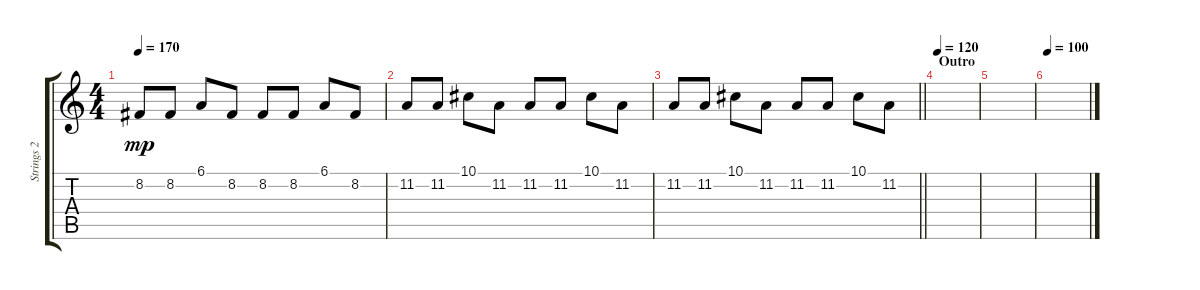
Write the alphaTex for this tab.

\track ("Strings 2" "Strings 2") {instrument viola}
\staff {score tabs}
\tuning (Eb4 Bb3 Gb3 Db3 Ab2 Eb2) {hide}
\ts (4 4)
\tempo 170
\clef g2
\ks c
8.2.8{dy mp} 8.2.8 6.1.8 8.2.8 8.2.8 8.2.8 6.1.8 8.2.8 |
11.2.8 11.2.8 10.1.8 11.2.8 11.2.8 11.2.8 10.1.8 11.2.8 |
\barLineRight lightlight
11.2.8 11.2.8 10.1.8 11.2.8 11.2.8 11.2.8 10.1.8 11.2.8 |
\section ("" "Outro")
\tempo 130
\tempo 120
|
|
\tempo 100
